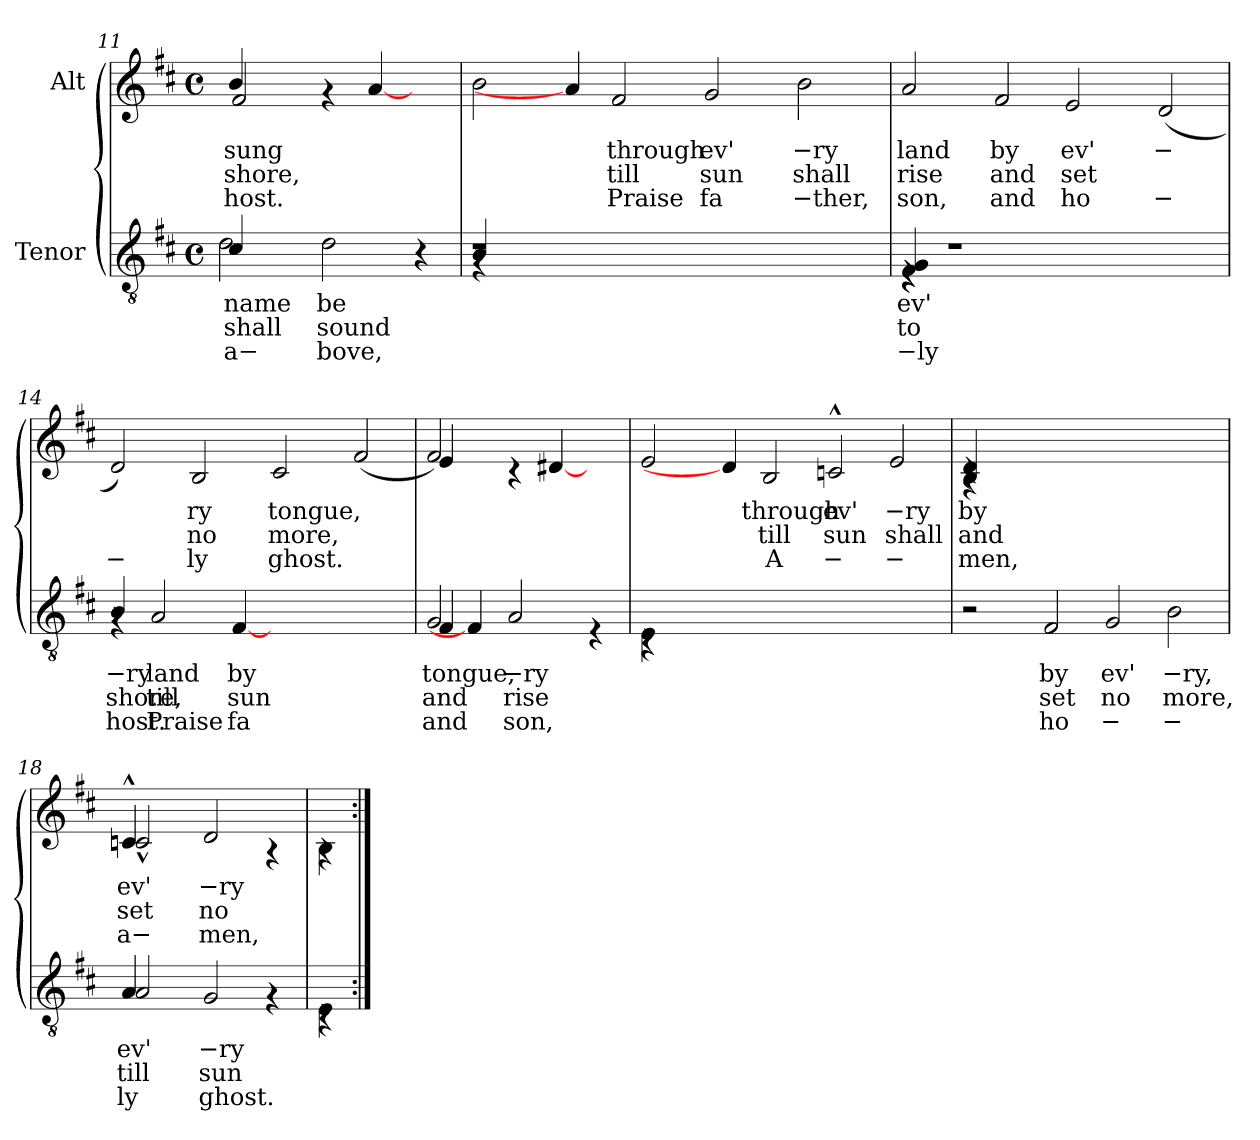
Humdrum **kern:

**kern	**text	**text	**text	**kern	**text	**text	**text
*part2	*part2	*part2	*part2	*part1	*part1	*part1	*part1
*staff2	*staff2	*staff2	*staff2	*staff1	*staff1	*staff1	*staff1
*I"Tenor	*	*	*	*I"Alt	*	*	*
*clefGv2	*	*	*	*clefG2	*	*	*
*k[f#c#]	*	*	*	*k[f#c#]	*	*	*
*D:	*	*	*	*D:	*	*	*
*M4/4	*	*	*	*M4/4	*	*	*
*met(c)	*	*	*	*met(c)	*	*	*
=11	=11	=11	=11	=11	=11	=11	=11
!LO:N:head=solid	!LO:LY:b	!LO:LY:b	!LO:LY:b	!	!	!	!
*^	*	*	*	*	*	*	*
!	!	!LO:LY:b	!LO:LY:b	!LO:LY:b	!LO:N:head=solid	!LO:LY:b	!LO:LY:b	!LO:LY:b
*	*	*	*	*	*^	*	*	*
4c#/	2d\	name	shall	a−	4b/	2f#/	sung	shore,	host.
1ryy	.	.	.	.	4ryy	.	.	.	.
!	!	!LO:LY:b	!LO:LY:b	!LO:LY:b	!	!	!	!	!
.	2d\	be	sound	bove,	2.ryy	4rg	.	.	.
.	.	.	.	.	.	[4a/	.	.	.
.	4rA	.	.	.	.	4ryy	.	.	.
=12	=12	=12	=12	=12	=12	=12	=12	=12	=12
!	!LO:N:head=solid	!	!	!	!	!	!	!	!
*	*^	*	*	*	*v	*v	*	*	*
4rG	4B/	1r	.	.	.	2b\	.	.	.
1ryy	1ryy	.	.	.	.	.	.	.	.
.	.	.	.	.	.	4a/]	.	.	.
!	!	!	!	!	!	!	!LO:LY:b	!LO:LY:b	!LO:LY:b
.	.	.	.	.	.	2f#/	through	till	Praise
.	.	1ryy	.	.	.	.	.	.	.
!	!	!	!	!	!	!	!LO:LY:b	!LO:LY:b	!LO:LY:b
4ryy	4ryy	.	.	.	.	2g/	ev'	sun	fa
2.ryy	2.ryy	.	.	.	.	.	.	.	.
!	!	!	!	!	!	!	!LO:LY:b:rj	!LO:LY:b:rj	!LO:LY:b:rj
.	.	.	.	.	.	2b\	−ry	shall	−ther,
.	.	4ryy	.	.	.	.	.	.	.
=13	=13	=13	=13	=13	=13	=13	=13	=13	=13
!LO:N:n=1:head=solid	!	!	!	!	!	!	!	!	!
!LO:N:n=2:head=solid	!	!	!LO:LY:b	!LO:LY:b	!LO:LY:b	!	!LO:LY:b	!LO:LY:b	!LO:LY:b
4F#/ 4G/	4rE	4rD	ev'	to	−ly	2a/	land	rise	son,
2.ryy	2.ryy	1r	.	.	.	.	.	.	.
!	!	!	!	!	!	!	!LO:LY:b	!LO:LY:b	!LO:LY:b
.	.	.	.	.	.	2f#/	by	and	and
!	!	!	!	!	!	!	!LO:LY:b	!LO:LY:b	!LO:LY:b
1ryy	1ryy	.	.	.	.	2e/	ev'	set	ho
.	.	2.ryy	.	.	.	.	.	.	.
!	!	!	!	!	!	!	!LO:LY:b	!	!LO:LY:b
.	.	.	.	.	.	(<2d/	−	.	−
*v	*v	*v	*	*	*	*	*	*	*
=14	=14	=14	=14	=14	=14	=14	=14
!LO:N:head=solid	!LO:LY:b:rj	!LO:LY:b:rj	!LO:LY:b:rj	!	!	!	!LO:LY:b
*^	*	*	*	*	*	*	*
4B/	4rG	−ry	shore,	host.	2d/)	.	.	−
!	!	!LO:LY:b	!LO:LY:b	!LO:LY:b	!	!	!	!
1ryy	2A/	land	till	Praise	.	.	.	.
!	!	!	!	!	!	!LO:LY:b	!LO:LY:b	!LO:LY:b
.	.	.	.	.	2B/	ry	no	ly
!	!	!LO:LY:b	!LO:LY:b	!LO:LY:b	!	!	!	!
.	[4F#/	by	sun	fa	.	.	.	.
!	!	!	!	!	!	!LO:LY:b	!LO:LY:b	!LO:LY:b
.	1ryy	.	.	.	2c#/	tongue,	more,	ghost.
2.ryy	.	.	.	.	.	.	.	.
.	.	.	.	.	(<2f#/	.	.	.
!!LO:LB:g=z
=15	=15	=15	=15	=15	=15	=15	=15	=15
!	!LO:N:head=solid	!LO:LY:b	!LO:LY:b	!LO:LY:b	!	!	!	!
*	*	*	*	*	*^	*	*	*
!	!	!LO:LY:b	!LO:LY:b	!LO:LY:b	!	!LO:N:head=solid	!	!	!
2G/	4F#/	tongue,	and	and	2f#/)	4e/	.	.	.
.	4F#/]	.	.	.	.	4ryy	.	.	.
!	!	!LO:LY:b:rj	!LO:LY:b:rj	!LO:LY:b:rj	!	!	!	!	!
2A/	2.ryy	−ry	rise	son,	4rc	2.ryy	.	.	.
.	.	.	.	.	[4d#X/	.	.	.	.
4rD	.	.	.	.	4ryy	.	.	.	.
*	*	*	*	*	*v	*v	*	*	*
=16	=16	=16	=16	=16	=16	=16	=16	=16
!LO:N:head=solid	!	!	!	!	!	!	!	!
4E\	4rC	.	.	.	2e/	.	.	.
0ryy	0ryy	.	.	.	.	.	.	.
.	.	.	.	.	4d#/]	.	.	.
!	!	!	!	!	!	!LO:LY:b	!LO:LY:b	!LO:LY:b
.	.	.	.	.	2B/	through	till	A
!	!	!	!	!	!	!LO:LY:b	!LO:LY:b	!LO:LY:b
.	.	.	.	.	2cn^^</	ev'	sun	−
!	!	!	!	!	!	!LO:LY:b:rj	!LO:LY:b:rj	!LO:LY:b:rj
.	.	.	.	.	2e/	−ry	shall	−
*v	*v	*	*	*	*	*	*	*
=17	=17	=17	=17	=17	=17	=17	=17
!	!	!	!	!LO:N:n=1:head=solid	!	!	!
!	!	!	!	!LO:N:n=2:head=solid	!LO:LY:b	!LO:LY:b	!LO:LY:b
*	*	*	*	*^	*	*	*
*	*	*	*	*	*^	*	*	*
2r	.	.	.	4B/ 4d/	4rG	4rB	by	and	men,
.	.	.	.	1..ryy	1..ryy	1..ryy	.	.	.
!	!LO:LY:b	!LO:LY:b	!LO:LY:b	!	!	!	!	!	!
2F#/	by	set	ho	.	.	.	.	.	.
!	!LO:LY:b	!LO:LY:b	!LO:LY:b	!	!	!	!	!	!
2G/	ev'	no	−	.	.	.	.	.	.
!	!LO:LY:b:rj	!LO:LY:b:rj	!LO:LY:b:rj	!	!	!	!	!	!
2B\	−ry,	more,	−	.	.	.	.	.	.
*	*	*	*	*v	*v	*v	*	*	*
=18	=18	=18	=18	=18	=18	=18	=18
!LO:N:head=solid	!LO:LY:b	!LO:LY:b	!LO:LY:b	!	!	!	!
*^	*	*	*	*	*	*	*
!	!	!LO:LY:b	!LO:LY:b	!LO:LY:b	!LO:N:head=solid	!LO:LY:b	!LO:LY:b	!LO:LY:b
*	*	*	*	*	*^	*	*	*
!	!	!	!	!	!	!	!LO:LY:b	!LO:LY:b	!LO:LY:b
4A/	2A/	ev'	till	ly	4cn^^>/	2cn^^>/	ev'	set	a−
1ryy	.	.	.	.	1ryy	.	.	.	.
!	!	!LO:LY:b:rj	!LO:LY:b:rj	!LO:LY:b:rj	!	!	!LO:LY:b:rj	!LO:LY:b:rj	!LO:LY:b:rj
.	2G/	−ry	sun	ghost.	.	2d/	−ry	no	men,
.	4rF	.	.	.	.	4rA	.	.	.
=19	=19	=19	=19	=19	=19	=19	=19	=19	=19
!LO:N:head=solid	!	!	!	!	!LO:N:head=solid	!	!	!	!
4E\	4rC	.	.	.	4B\	4rG	.	.	.
*v	*v	*	*	*	*	*	*	*	*
*	*	*	*	*v	*v	*	*	*
=:|!	=:|!	=:|!	=:|!	=:|!	=:|!	=:|!	=:|!
*-	*-	*-	*-	*-	*-	*-	*-
